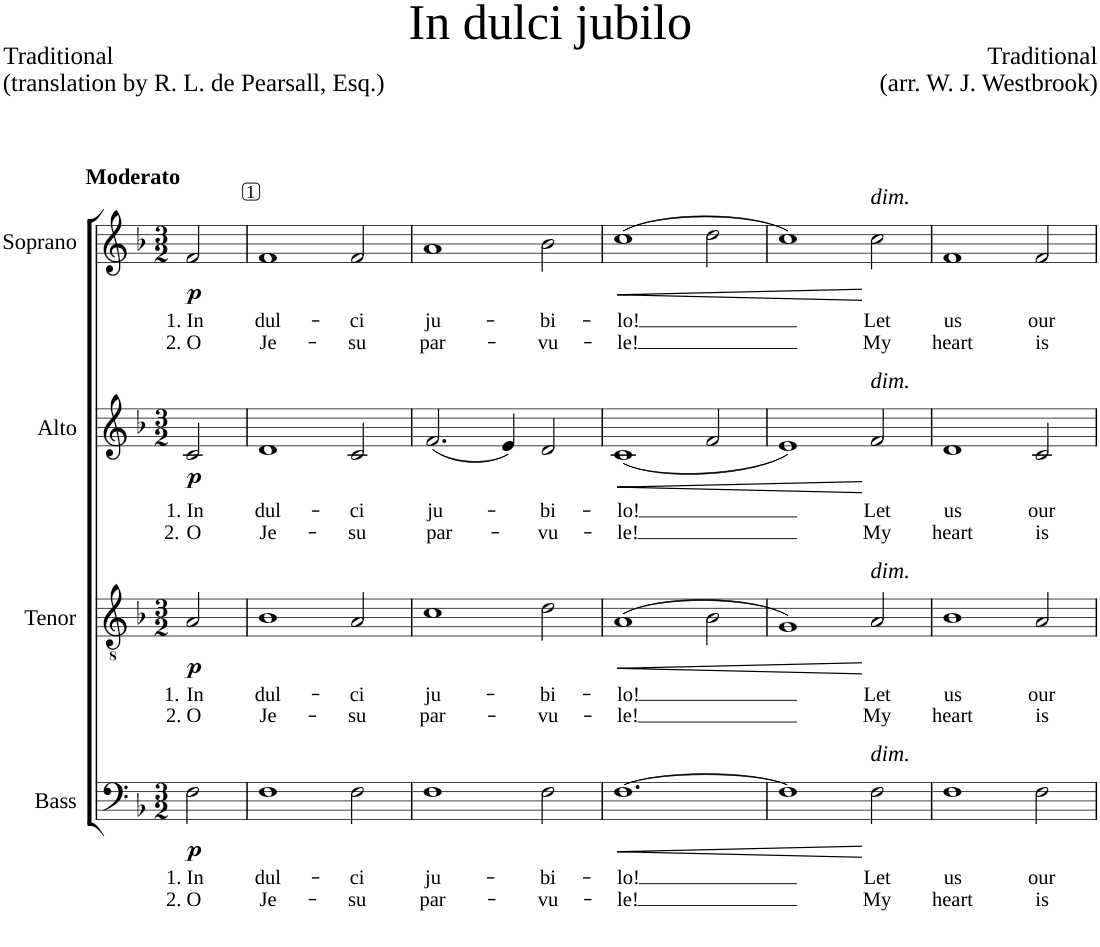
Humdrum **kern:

**kern	**text	**text	**dynam	**kern	**text	**text	**dynam	**kern	**text	**text	**dynam	**kern	**text	**text	**dynam
*part4	*part4	*part4	*part4	*part3	*part3	*part3	*part3	*part2	*part2	*part2	*part2	*part1	*part1	*part1	*part1
*staff4	*staff4	*staff4	*staff4	*staff3	*staff3	*staff3	*staff3	*staff2	*staff2	*staff2	*staff2	*staff1	*staff1	*staff1	*staff1
*I"Bass	*	*	*	*I"Tenor	*	*	*	*I"Alto	*	*	*	*I"Soprano	*	*	*
*I'B.	*	*	*	*I'T.	*	*	*	*I'A.	*	*	*	*I'S.	*	*	*
*clefF4	*	*	*	*clefGv2	*	*	*	*clefG2	*	*	*	*clefG2	*	*	*
*k[b-]	*	*	*	*k[b-]	*	*	*	*k[b-]	*	*	*	*k[b-]	*	*	*
*M3/2	*	*	*	*M3/2	*	*	*	*M3/2	*	*	*	*M3/2	*	*	*
=1	=1	=1	=1	=1	=1	=1	=1	=1	=1	=1	=1	=1	=1	=1	=1
!	!	!	!	!	!	!	!	!	!	!	!	!LO:TX:a:B:t=Moderato	!	!	!
!	!LO:LY:b	!LO:LY:b	!LO:DY:b	!	!LO:LY:b	!LO:LY:b	!LO:DY:b	!	!LO:LY:b	!LO:LY:b	!LO:DY:b	!	!LO:LY:b	!LO:LY:b	!LO:DY:b
2F\	1. In	2. O	p	2A/	1. In	2. O	p	2c/	1. In	2. O	p	2f/	1. In	2. O	p
!!LO:REH:place=s1:a:fs=10:t=1
=2	=2	=2	=2	=2	=2	=2	=2	=2	=2	=2	=2	=2	=2	=2	=2
!	!LO:LY:b	!LO:LY:b	!	!	!LO:LY:b	!LO:LY:b	!	!	!LO:LY:b	!LO:LY:b	!	!	!LO:LY:b	!LO:LY:b	!
1F	dul-	Je-	.	1B-	dul-	Je-	.	1d	dul-	Je-	.	1f	dul-	Je-	.
!	!LO:LY:b	!LO:LY:b	!	!	!LO:LY:b	!LO:LY:b	!	!	!LO:LY:b	!LO:LY:b	!	!	!LO:LY:b	!LO:LY:b	!
2F\	-ci	-su	.	2A/	-ci	-su	.	2c/	-ci	-su	.	2f/	-ci	-su	.
=3	=3	=3	=3	=3	=3	=3	=3	=3	=3	=3	=3	=3	=3	=3	=3
!	!LO:LY:b	!LO:LY:b	!	!	!LO:LY:b	!LO:LY:b	!	!	!LO:LY:b	!LO:LY:b	!	!	!LO:LY:b	!LO:LY:b	!
1F	ju-	par-	.	1c	ju-	par-	.	(2.f/	ju-	par-	.	1a	ju-	par-	.
.	.	.	.	.	.	.	.	4e/)	.	.	.	.	.	.	.
!	!LO:LY:b	!LO:LY:b	!	!	!LO:LY:b	!LO:LY:b	!	!	!LO:LY:b	!LO:LY:b	!	!	!LO:LY:b	!LO:LY:b	!
2F\	-bi-	-vu-	.	2d\	-bi-	-vu-	.	2d/	-bi-	-vu-	.	2b-\	-bi-	-vu-	.
=4	=4	=4	=4	=4	=4	=4	=4	=4	=4	=4	=4	=4	=4	=4	=4
!	!LO:LY:b	!LO:LY:b	!LO:HP:b	!	!LO:LY:b	!LO:LY:b	!LO:HP:b	!	!LO:LY:b	!LO:LY:b	!LO:HP:b	!	!LO:LY:b	!LO:LY:b	!LO:HP:b
[1.F	-lo!	-le!	<	(1A	-lo!	-le!	<	(1c	-lo!	-le!	<	(1cc	-lo!	-le!	<
.	.	.	.	2B-\	.	.	.	2f/	.	.	.	2dd\	.	.	.
=5	=5	=5	=5	=5	=5	=5	=5	=5	=5	=5	=5	=5	=5	=5	=5
1F]	.	.	.	1G)	.	.	.	1e)	.	.	.	1cc)	.	.	.
!	!	!	!	!	!	!	!	!	!	!	!	!LO:TX:a:i:t=dim.	!	!	!
!	!	!	!	!	!	!	!	!LO:TX:a:i:t=dim.	!	!	!	!	!	!	!
!	!	!	!	!LO:TX:a:i:t=dim.	!	!	!	!	!	!	!	!	!	!	!
!LO:TX:a:i:t=dim.	!	!	!	!	!	!	!	!	!	!	!	!	!	!	!
!	!LO:LY:b	!LO:LY:b	!	!	!LO:LY:b	!LO:LY:b	!	!	!LO:LY:b	!LO:LY:b	!	!	!LO:LY:b	!LO:LY:b	!
2F\	Let	My	[	2A/	Let	My	[	2f/	Let	My	[	2cc\	Let	My	[
=6	=6	=6	=6	=6	=6	=6	=6	=6	=6	=6	=6	=6	=6	=6	=6
!	!LO:LY:b	!LO:LY:b	!	!	!LO:LY:b	!LO:LY:b	!	!	!LO:LY:b	!LO:LY:b	!	!	!LO:LY:b	!LO:LY:b	!
1F	us	heart	.	1B-	us	heart	.	1d	us	heart	.	1f	us	heart	.
!	!LO:LY:b	!LO:LY:b	!	!	!LO:LY:b	!LO:LY:b	!	!	!LO:LY:b	!LO:LY:b	!	!	!LO:LY:b	!LO:LY:b	!
2F\	our	is	.	2A/	our	is	.	2c/	our	is	.	2f/	our	is	.
=	=	=	=	=	=	=	=	=	=	=	=	=	=	=	=
*-	*-	*-	*-	*-	*-	*-	*-	*-	*-	*-	*-	*-	*-	*-	*-
